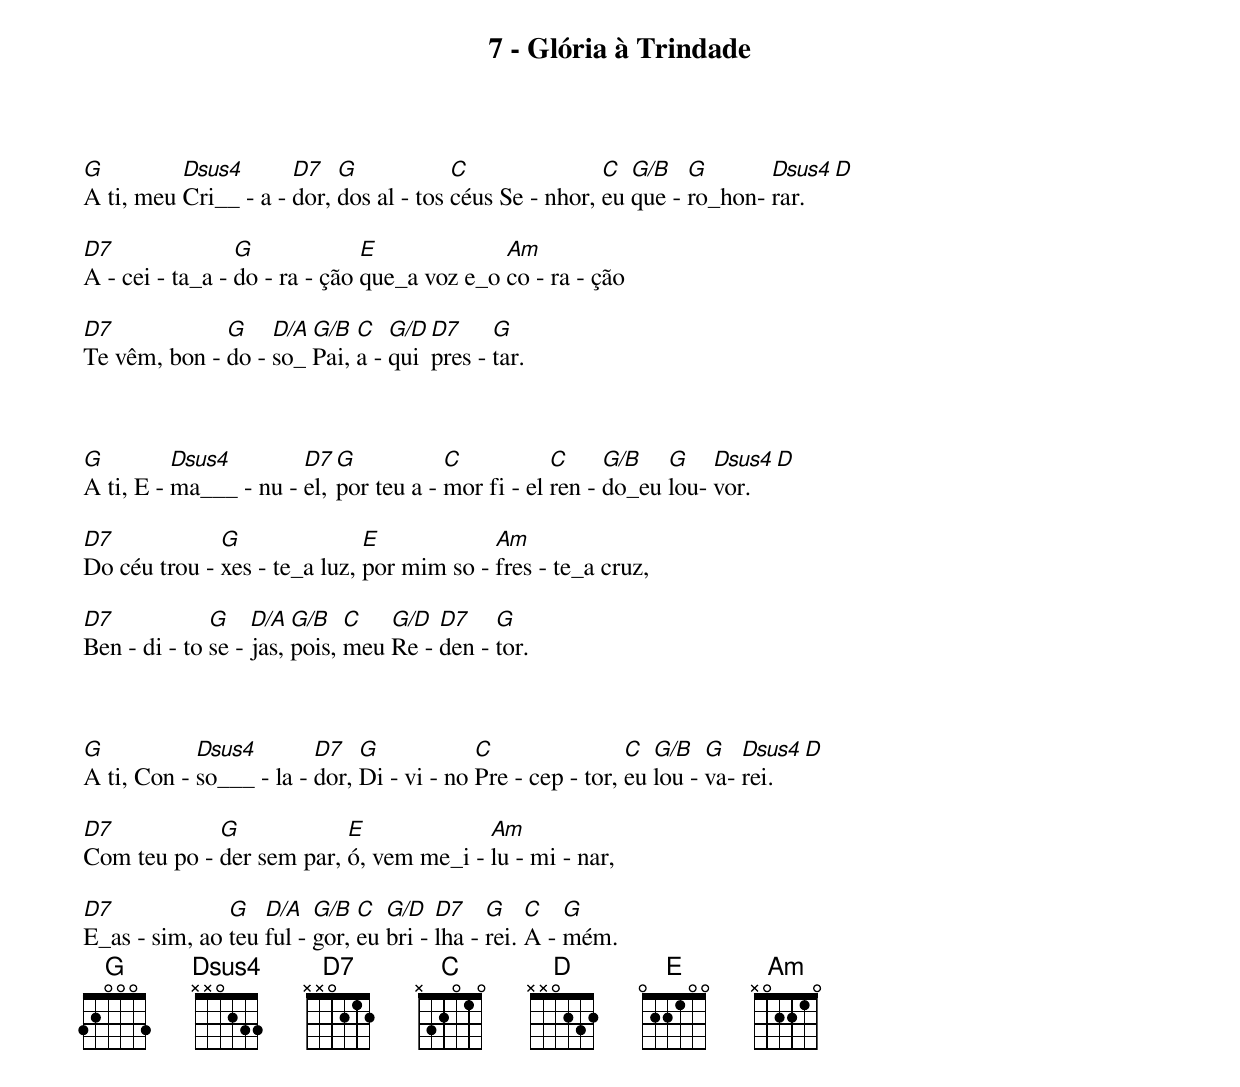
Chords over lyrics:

7 - Glória à Trindade

G         Dsus4       D7   G            C               C  G/B   G       Dsus4 D
A ti, meu Cri__ - a - dor, dos al - tos céus Se - nhor, eu que - ro_hon- rar.

D7               G             E             Am
A - cei - ta_a - do - ra - ção que_a voz e_o co - ra - ção

D7            G    D/A G/B  C   G/D D7     G
Te vêm, bon - do - so_ Pai, a - qui pres - tar.



G         Dsus4        D7  G           C           C     G/B   G    Dsus4 D
A ti, E - ma___ - nu - el, por teu a - mor fi - el ren - do_eu lou- vor.

D7            G               E            Am
Do céu trou - xes - te_a luz, por mim so - fres - te_a cruz,

D7            G    D/A  G/B   C   G/D  D7    G
Ben - di - to se - jas, pois, meu Re - den - tor.



G           Dsus4        D7   G            C                C  G/B   G   Dsus4 D
A ti, Con - so___ - la - dor, Di - vi - no Pre - cep - tor, eu lou - va- rei.

D7           G            E             Am
Com teu po - der sem par, ó, vem me_i - lu - mi - nar,

D7             G   D/A   G/B  C  G/D   D7    G    C   G
E_as - sim, ao teu ful - gor, eu bri - lha - rei. A - mém.
